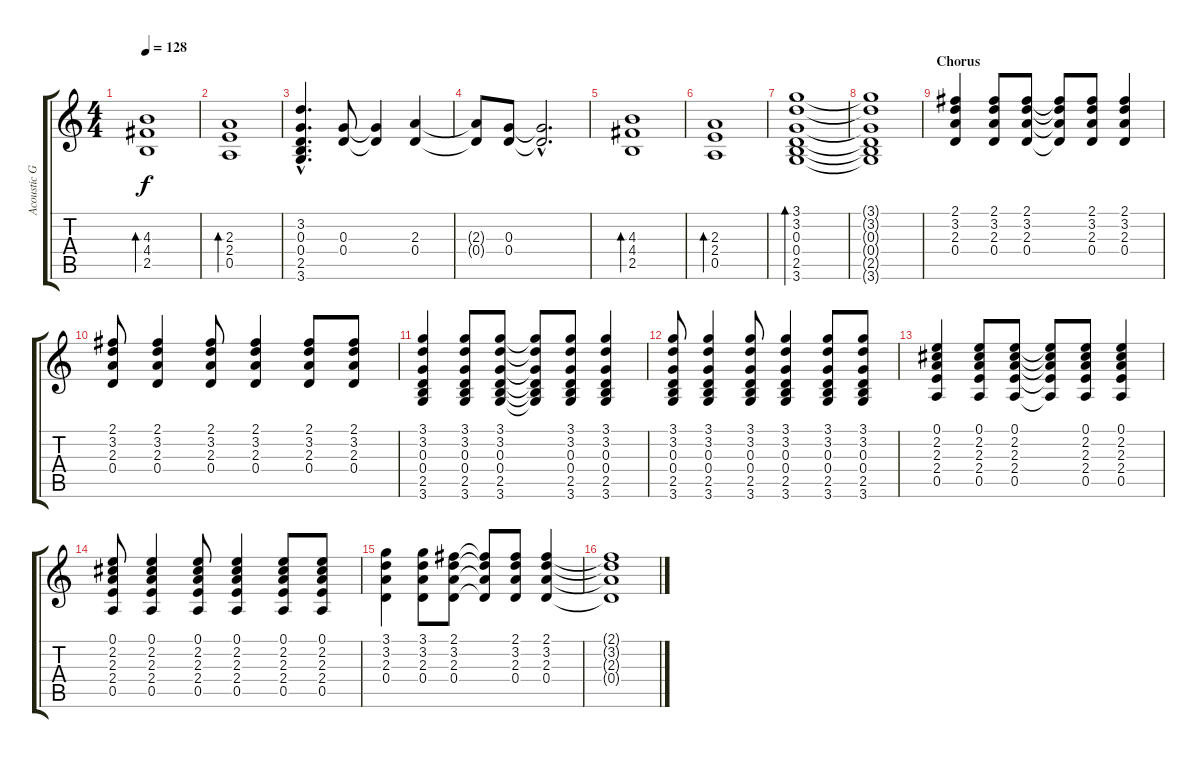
\track ("Acoustic Guitar" "Acoustic G") {instrument acousticguitarsteel}
\staff {score tabs}
\tuning (E4 B3 G3 D3 A2 E2) {hide}
\ts (4 4)
\tempo 128
\clef g2
\ks c
(4.3 4.4 2.5).1{bd 60 dy f} |
(2.3 2.4 0.5).1{bd 60} |
(3.2{hac} 0.3{hac} 0.4{hac} 2.5{hac} 3.6{hac}).4{d} (0.3 0.4).8 (0.3{t} 0.4{t}).4 (2.3 0.4).4 |
(2.3{t} 0.4{t}).8 (0.3 0.4).8 (0.3{hac t} 0.4{hac t}).2{d} |
(4.3 4.4 2.5).1{bd 60} |
(2.3 2.4 0.5).1{bd 60} |
(3.1 3.2 0.3 0.4 2.5 3.6).1{bd 60} |
(3.1{t} 3.2{t} 0.3{t} 0.4{t} 2.5{t} 3.6{t}).1 |
\section ("" "Chorus")
(2.1 3.2 2.3 0.4).4 (2.1 3.2 2.3 0.4).8 (2.1 3.2 2.3 0.4).8 (2.1{t} 3.2{t} 2.3{t} 0.4{t}).8 (2.1 3.2 2.3 0.4).8 (2.1 3.2 2.3 0.4).4 |
(2.1 3.2 2.3 0.4).8 (2.1 3.2 2.3 0.4).4 (2.1 3.2 2.3 0.4).8 (2.1 3.2 2.3 0.4).4 (2.1 3.2 2.3 0.4).8 (2.1 3.2 2.3 0.4).8 |
(3.1 3.2 0.3 0.4 2.5 3.6).4 (3.1 3.2 0.3 0.4 2.5 3.6).8 (3.1 3.2 0.3 0.4 2.5 3.6).8 (3.1{t} 3.2{t} 0.3{t} 0.4{t} 2.5{t} 3.6{t}).8 (3.1 3.2 0.3 0.4 2.5 3.6).8 (3.1 3.2 0.3 0.4 2.5 3.6).4 |
(3.1 3.2 0.3 0.4 2.5 3.6).8 (3.1 3.2 0.3 0.4 2.5 3.6).4 (3.1 3.2 0.3 0.4 2.5 3.6).8 (3.1 3.2 0.3 0.4 2.5 3.6).4 (3.1 3.2 0.3 0.4 2.5 3.6).8 (3.1 3.2 0.3 0.4 2.5 3.6).8 |
(0.1 2.2 2.3 2.4 0.5).4 (0.1 2.2 2.3 2.4 0.5).8 (0.1 2.2 2.3 2.4 0.5).8 (0.1{t} 2.2{t} 2.3{t} 2.4{t} 0.5{t}).8 (0.1 2.2 2.3 2.4 0.5).8 (0.1 2.2 2.3 2.4 0.5).4 |
(0.1 2.2 2.3 2.4 0.5).8 (0.1 2.2 2.3 2.4 0.5).4 (0.1 2.2 2.3 2.4 0.5).8 (0.1 2.2 2.3 2.4 0.5).4 (0.1 2.2 2.3 2.4 0.5).8 (0.1 2.2 2.3 2.4 0.5).8 |
(3.1 3.2 2.3 0.4).4 (3.1 3.2 2.3 0.4).8 (2.1 3.2 2.3 0.4).8 (2.1{t} 3.2{t} 2.3{t} 0.4{t}).8 (2.1 3.2 2.3 0.4).8 (2.1 3.2 2.3 0.4).4 |
(2.1{t} 3.2{t} 2.3{t} 0.4{t}).1
